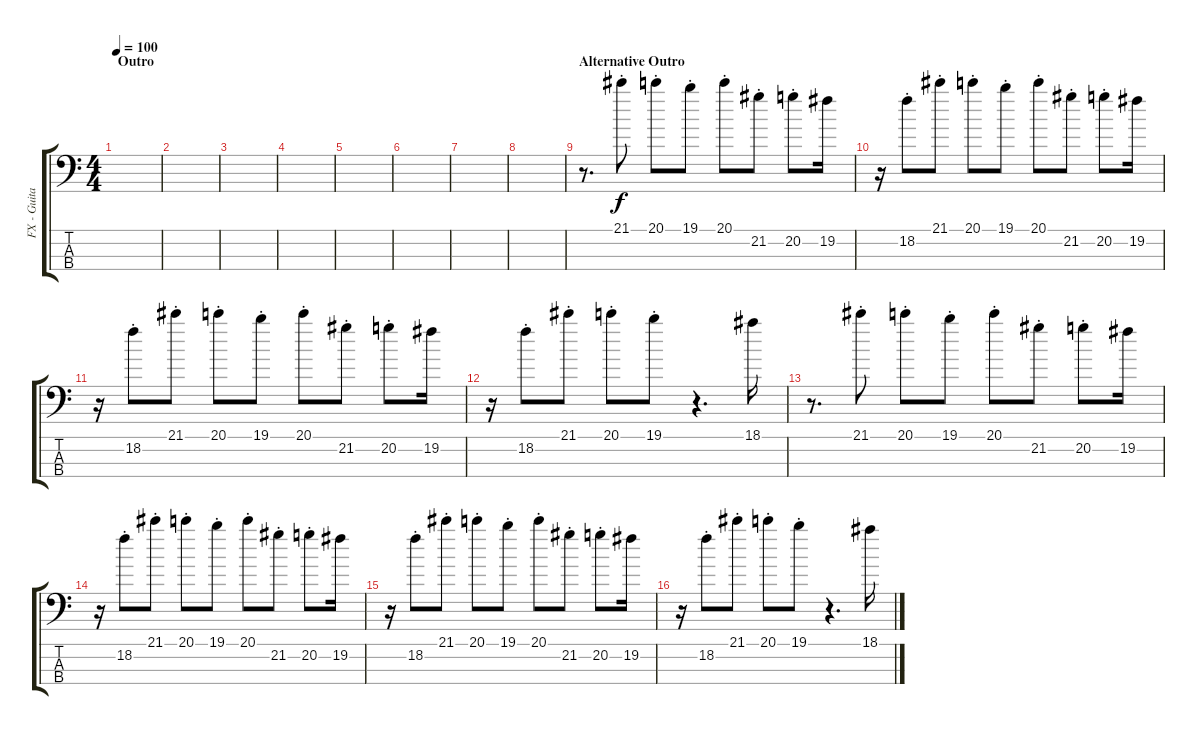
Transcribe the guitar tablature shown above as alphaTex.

\track ("FX - Guitar Delay" "FX - Guita") {instrument electricguitarclean}
\staff {score tabs}
\tuning (E3 B2 Gb2 Gb1) {hide}
\ts (4 4)
\section ("" "Outro")
\tempo 100
\clef f4
\ks c
|
|
|
|
|
|
|
|
\section ("" "Alternative Outro")
r.8{d volume 9} 21.1{st}.8 20.1{st}.8 19.1{st}.8 20.1{st}.8 21.2{st}.8 20.2{st}.8 19.2.16 |
r.16 18.2{st}.8 21.1{st}.8 20.1{st}.8 19.1{st}.8 20.1{st}.8 21.2{st}.8 20.2{st}.8 19.2.16 |
r.16 18.2{st}.8 21.1{st}.8 20.1{st}.8 19.1{st}.8 20.1{st}.8 21.2{st}.8 20.2{st}.8 19.2.16 |
r.16 18.2{st}.8 21.1{st}.8 20.1{st}.8 19.1{st}.8 r.4{d} 18.1.16 |
r.8{d volume 9} 21.1{st}.8 20.1{st}.8 19.1{st}.8 20.1{st}.8 21.2{st}.8 20.2{st}.8 19.2.16 |
r.16 18.2{st}.8 21.1{st}.8 20.1{st}.8 19.1{st}.8 20.1{st}.8 21.2{st}.8 20.2{st}.8 19.2.16 |
r.16 18.2{st}.8 21.1{st}.8 20.1{st}.8 19.1{st}.8 20.1{st}.8 21.2{st}.8 20.2{st}.8 19.2.16 |
r.16 18.2{st}.8 21.1{st}.8 20.1{st}.8 19.1{st}.8 r.4{d} 18.1.16
